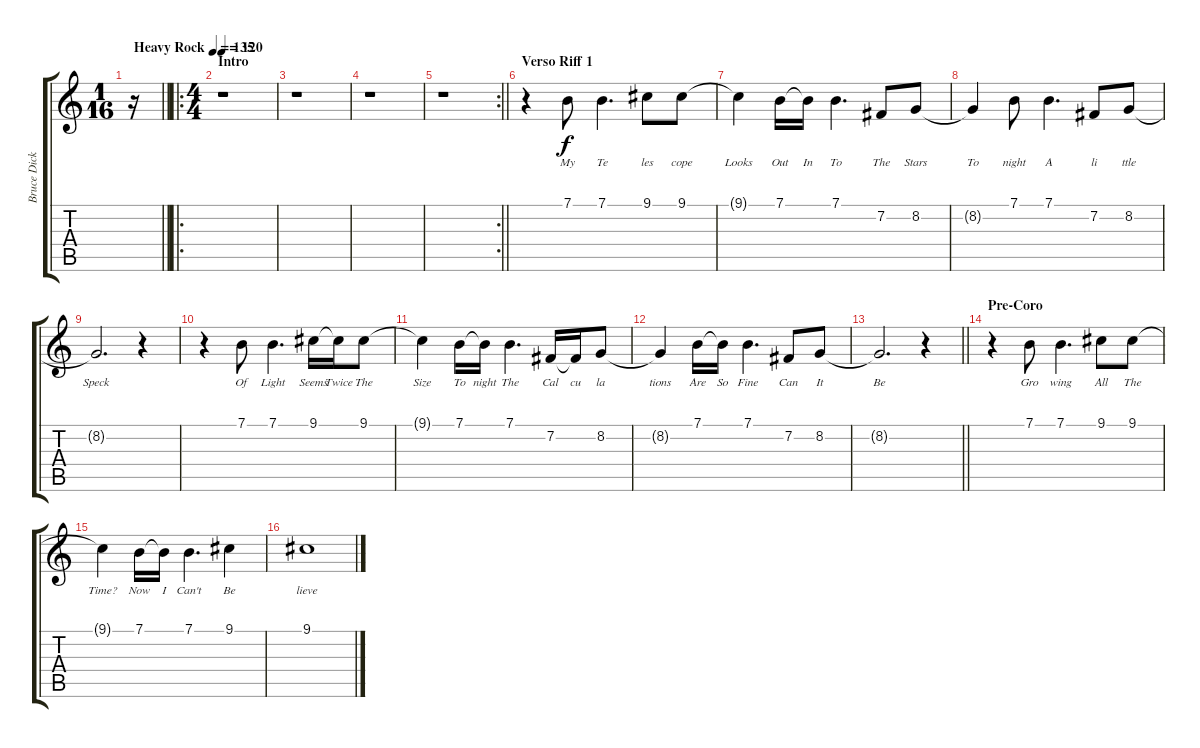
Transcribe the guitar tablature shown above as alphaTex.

\track ("Bruce Dickinson" "Bruce Dick") {instrument lead2sawtooth}
\staff {score tabs}
\tuning (E4 B3 G3 D3 A2 E2) {hide}
\ts (1 16)
\tempo (135 "Heavy Rock")
\clef g2
\barLineRight lightlight
\ks c
r.16{dy f instrument lead2sawtooth} |
\ro
\ts (4 4)
\section ("" "Intro")
\tempo 120
r.1 |
r.1 |
r.1 |
\rc 2
\barLineRight lightlight
r.1 |
\section ("" "Verso Riff 1")
r.4{instrument englishhorn} 7.1.8{lyrics (0 "My") lyrics (1 "") lyrics (2 "") lyrics (3 "") lyrics (4 "")} 7.1.4{d lyrics (0 "Te") lyrics (1 "") lyrics (2 "") lyrics (3 "") lyrics (4 "")} 9.1.8{lyrics (0 "les") lyrics (1 "") lyrics (2 "") lyrics (3 "") lyrics (4 "")} 9.1.8{lyrics (0 "cope") lyrics (1 "") lyrics (2 "") lyrics (3 "") lyrics (4 "")} |
9.1{t}.4{lyrics (0 "Looks") lyrics (1 "") lyrics (2 "") lyrics (3 "") lyrics (4 "")} 7.1.16{lyrics (0 "Out") lyrics (1 "") lyrics (2 "") lyrics (3 "") lyrics (4 "")} 7.1{t}.16{lyrics (0 "In") lyrics (1 "") lyrics (2 "") lyrics (3 "") lyrics (4 "")} 7.1.4{d lyrics (0 "To") lyrics (1 "") lyrics (2 "") lyrics (3 "") lyrics (4 "")} 7.2.8{lyrics (0 "The") lyrics (1 "") lyrics (2 "") lyrics (3 "") lyrics (4 "")} 8.2.8{lyrics (0 "Stars") lyrics (1 "") lyrics (2 "") lyrics (3 "") lyrics (4 "")} |
8.2{t}.4{lyrics (0 "To") lyrics (1 "") lyrics (2 "") lyrics (3 "") lyrics (4 "")} 7.1.8{lyrics (0 "night") lyrics (1 "") lyrics (2 "") lyrics (3 "") lyrics (4 "")} 7.1.4{d lyrics (0 "A") lyrics (1 "") lyrics (2 "") lyrics (3 "") lyrics (4 "")} 7.2.8{lyrics (0 "li") lyrics (1 "") lyrics (2 "") lyrics (3 "") lyrics (4 "")} 8.2.8{lyrics (0 "ttle") lyrics (1 "") lyrics (2 "") lyrics (3 "") lyrics (4 "")} |
8.2{t}.2{d lyrics (0 "Speck") lyrics (1 "") lyrics (2 "") lyrics (3 "") lyrics (4 "")} r.4 |
r.4 7.1.8{lyrics (0 "Of") lyrics (1 "") lyrics (2 "") lyrics (3 "") lyrics (4 "")} 7.1.4{d lyrics (0 "Light") lyrics (1 "") lyrics (2 "") lyrics (3 "") lyrics (4 "")} 9.1.16{lyrics (0 "Seems") lyrics (1 "") lyrics (2 "") lyrics (3 "") lyrics (4 "")} 9.1{t}.16{lyrics (0 "Twice") lyrics (1 "") lyrics (2 "") lyrics (3 "") lyrics (4 "")} 9.1.8{lyrics (0 "The") lyrics (1 "") lyrics (2 "") lyrics (3 "") lyrics (4 "")} |
9.1{t}.4{lyrics (0 "Size") lyrics (1 "") lyrics (2 "") lyrics (3 "") lyrics (4 "")} 7.1.16{lyrics (0 "To") lyrics (1 "") lyrics (2 "") lyrics (3 "") lyrics (4 "")} 7.1{t}.16{lyrics (0 "night") lyrics (1 "") lyrics (2 "") lyrics (3 "") lyrics (4 "")} 7.1.4{d lyrics (0 "The") lyrics (1 "") lyrics (2 "") lyrics (3 "") lyrics (4 "")} 7.2.16{lyrics (0 "Cal") lyrics (1 "") lyrics (2 "") lyrics (3 "") lyrics (4 "")} 7.2{t}.16{lyrics (0 "cu") lyrics (1 "") lyrics (2 "") lyrics (3 "") lyrics (4 "")} 8.2.8{lyrics (0 "la") lyrics (1 "") lyrics (2 "") lyrics (3 "") lyrics (4 "")} |
8.2{t}.4{lyrics (0 "tions") lyrics (1 "") lyrics (2 "") lyrics (3 "") lyrics (4 "")} 7.1.16{lyrics (0 "Are") lyrics (1 "") lyrics (2 "") lyrics (3 "") lyrics (4 "")} 7.1{t}.16{lyrics (0 "So") lyrics (1 "") lyrics (2 "") lyrics (3 "") lyrics (4 "")} 7.1.4{d lyrics (0 "Fine") lyrics (1 "") lyrics (2 "") lyrics (3 "") lyrics (4 "")} 7.2.8{lyrics (0 "Can") lyrics (1 "") lyrics (2 "") lyrics (3 "") lyrics (4 "")} 8.2.8{lyrics (0 "It") lyrics (1 "") lyrics (2 "") lyrics (3 "") lyrics (4 "")} |
\barLineRight lightlight
8.2{t}.2{d lyrics (0 "Be") lyrics (1 "") lyrics (2 "") lyrics (3 "") lyrics (4 "")} r.4 |
\section ("" "Pre-Coro")
r.4 7.1.8{lyrics (0 "Gro") lyrics (1 "") lyrics (2 "") lyrics (3 "") lyrics (4 "")} 7.1.4{d lyrics (0 "wing") lyrics (1 "") lyrics (2 "") lyrics (3 "") lyrics (4 "")} 9.1.8{lyrics (0 "All") lyrics (1 "") lyrics (2 "") lyrics (3 "") lyrics (4 "")} 9.1.8{lyrics (0 "The") lyrics (1 "") lyrics (2 "") lyrics (3 "") lyrics (4 "")} |
9.1{t}.4{lyrics (0 "Time?") lyrics (1 "") lyrics (2 "") lyrics (3 "") lyrics (4 "")} 7.1.16{lyrics (0 "Now") lyrics (1 "") lyrics (2 "") lyrics (3 "") lyrics (4 "")} 7.1{t}.16{lyrics (0 "I") lyrics (1 "") lyrics (2 "") lyrics (3 "") lyrics (4 "")} 7.1.4{d lyrics (0 "Can't") lyrics (1 "") lyrics (2 "") lyrics (3 "") lyrics (4 "")} 9.1.4{lyrics (0 "Be") lyrics (1 "") lyrics (2 "") lyrics (3 "") lyrics (4 "")} |
9.1.1{lyrics (0 "lieve") lyrics (1 "") lyrics (2 "") lyrics (3 "") lyrics (4 "")}
